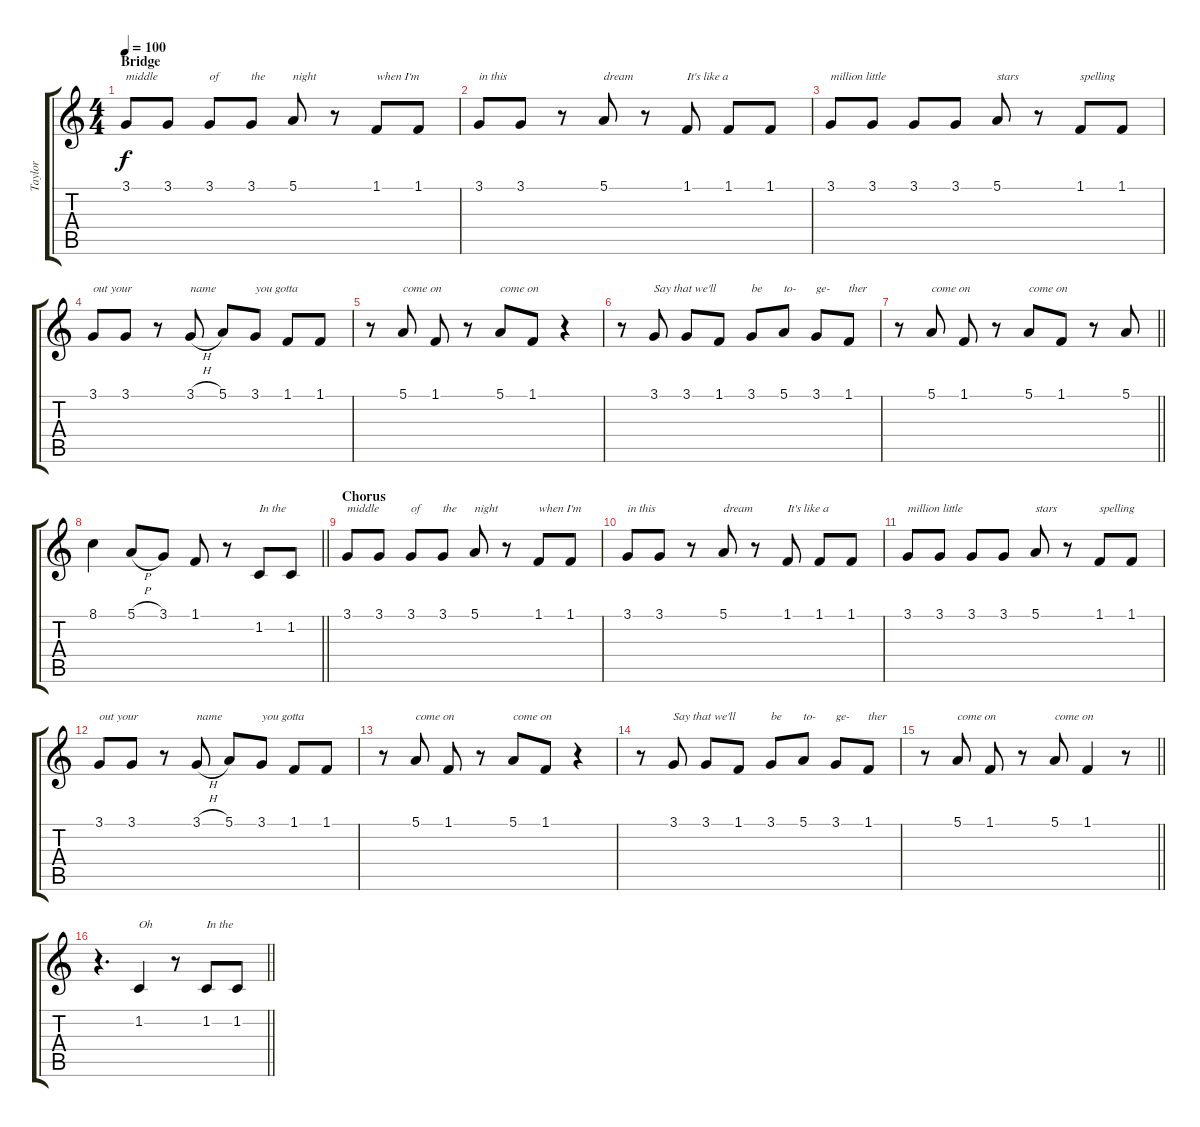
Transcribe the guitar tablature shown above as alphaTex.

\track ("Taylor" "Taylor") {instrument clarinet}
\staff {score tabs}
\tuning (E4 B3 G3 D3 A2 E2) {hide}
\ts (4 4)
\section ("" "Bridge")
\tempo 100
\clef g2
\ks c
3.1.8{txt "middle" dy f} 3.1.8 3.1.8{txt "of"} 3.1.8{txt "the"} 5.1.8{txt "night"} r.8 1.1.8{txt "when I'm"} 1.1.8 |
3.1.8{txt "in this"} 3.1.8 r.8 5.1.8{txt "dream"} r.8 1.1.8{txt "It's like a"} 1.1.8 1.1.8 |
3.1.8{txt "million little"} 3.1.8 3.1.8 3.1.8 5.1.8{txt "stars"} r.8 1.1.8{txt "spelling"} 1.1.8 |
3.1.8{txt "out your"} 3.1.8 r.8 3.1{h}.8{txt "name"} 5.1.8 3.1.8{txt "you gotta"} 1.1.8 1.1.8 |
r.8 5.1.8{txt "come on"} 1.1.8 r.8 5.1.8{txt "come on"} 1.1.8 r.4 |
r.8 3.1.8{txt "Say that we'll"} 3.1.8 1.1.8 3.1.8{txt "be"} 5.1.8{txt "to-"} 3.1.8{txt "ge-"} 1.1.8{txt "ther"} |
\barLineRight lightlight
r.8 5.1.8{txt "come on"} 1.1.8 r.8 5.1.8{txt "come on"} 1.1.8 r.8 5.1.8 |
\barLineRight lightlight
8.1.4 5.1{h}.8 3.1.8 1.1.8 r.8 1.2.8{txt "In the"} 1.2.8 |
\section ("" "Chorus")
3.1.8{txt "middle"} 3.1.8 3.1.8{txt "of"} 3.1.8{txt "the"} 5.1.8{txt "night"} r.8 1.1.8{txt "when I'm"} 1.1.8 |
3.1.8{txt "in this"} 3.1.8 r.8 5.1.8{txt "dream"} r.8 1.1.8{txt "It's like a"} 1.1.8 1.1.8 |
3.1.8{txt "million little"} 3.1.8 3.1.8 3.1.8 5.1.8{txt "stars"} r.8 1.1.8{txt "spelling"} 1.1.8 |
3.1.8{txt "out your"} 3.1.8 r.8 3.1{h}.8{txt "name"} 5.1.8 3.1.8{txt "you gotta"} 1.1.8 1.1.8 |
r.8 5.1.8{txt "come on"} 1.1.8 r.8 5.1.8{txt "come on"} 1.1.8 r.4 |
r.8 3.1.8{txt "Say that we'll"} 3.1.8 1.1.8 3.1.8{txt "be"} 5.1.8{txt "to-"} 3.1.8{txt "ge-"} 1.1.8{txt "ther"} |
\barLineRight lightlight
r.8 5.1.8{txt "come on"} 1.1.8 r.8 5.1.8{txt "come on"} 1.1.4 r.8 |
\barLineRight lightlight
r.4{d} 1.2.4{txt "Oh"} r.8 1.2.8{txt "In the"} 1.2.8
